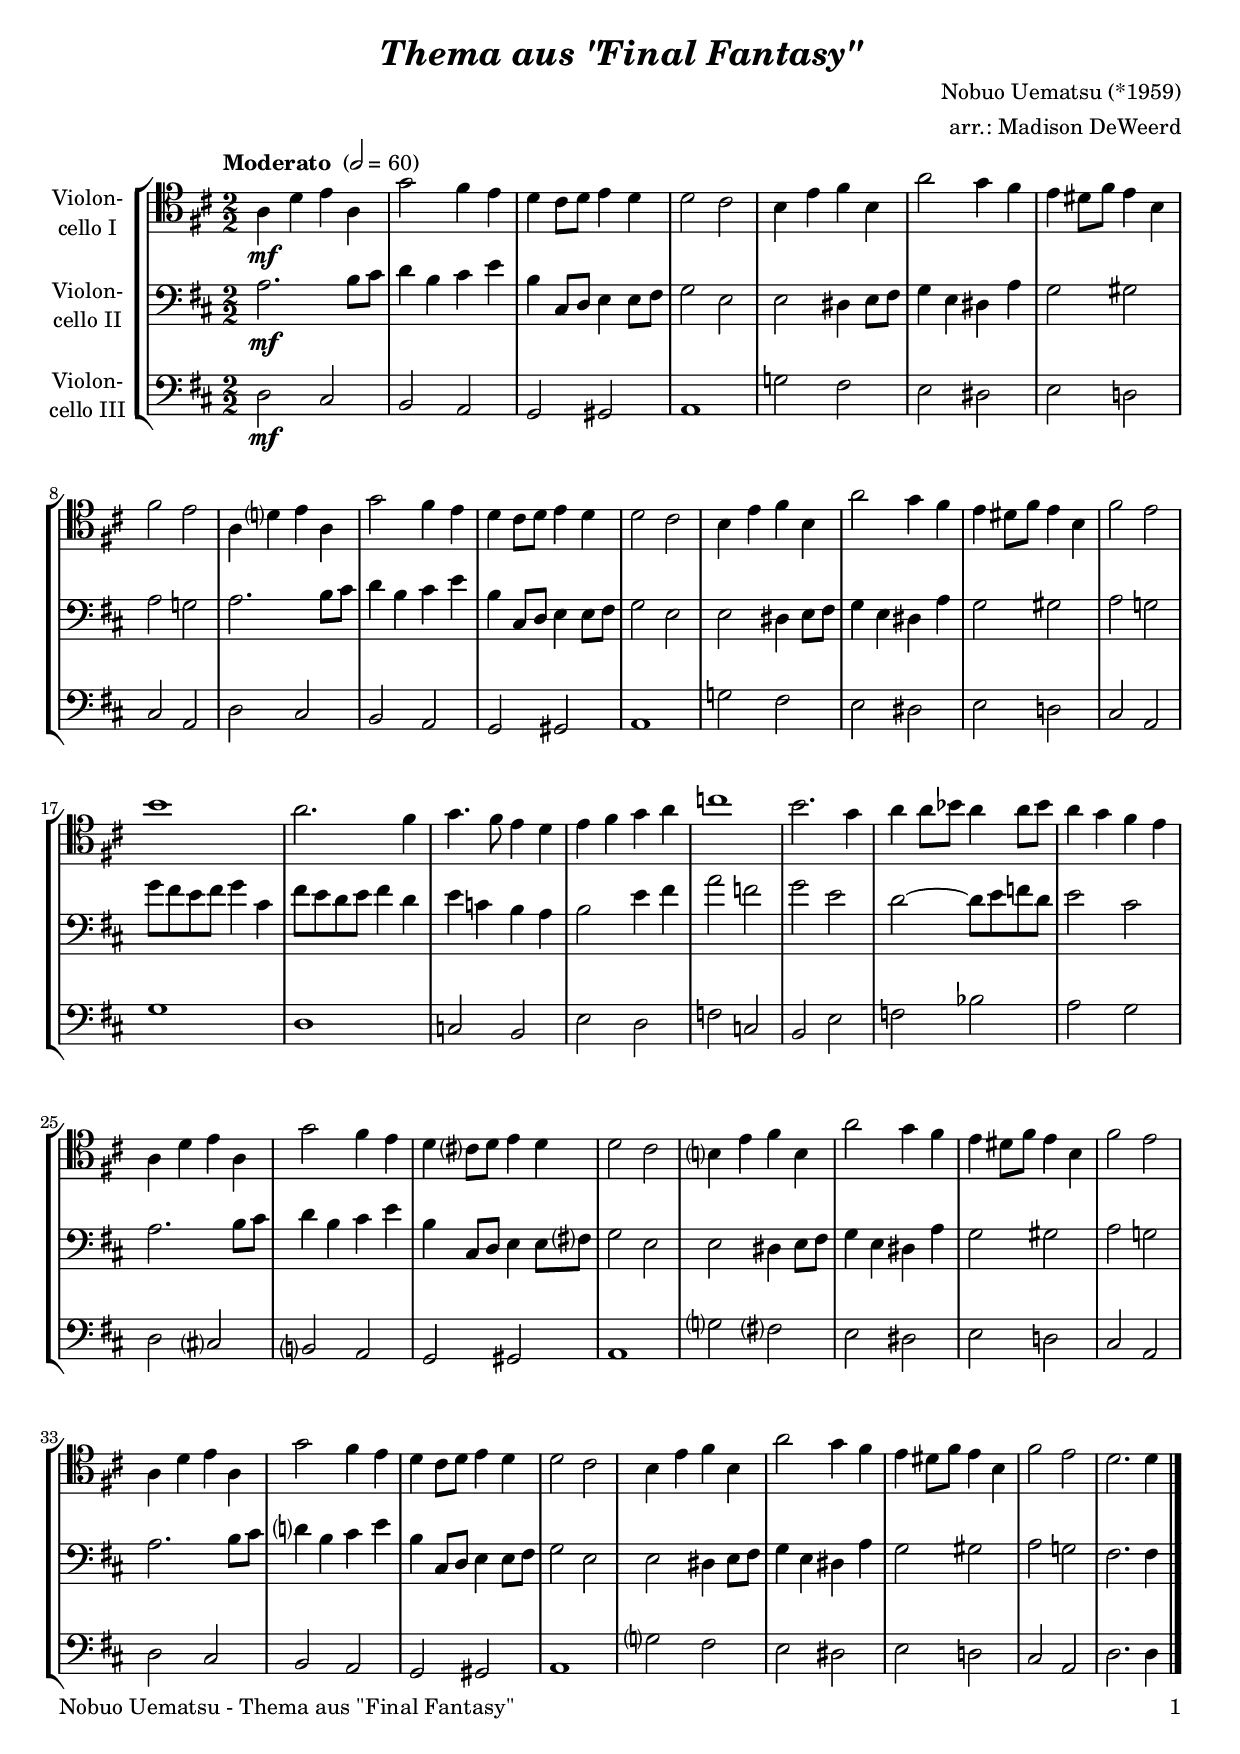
\version "2.18.2"
\include "deutsch.ly"
  
#(set-global-staff-size 19)

\header {
  title     = \markup \bold \italic "Thema aus \"Final Fantasy\""
  composer  = "Nobuo Uematsu (*1959)"
  arranger  = "arr.: Madison DeWeerd"
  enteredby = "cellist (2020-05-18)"
%  piece     = ""
}

voiceconsts = {
  \key b \major
  \time 2/2
  \clef "bass"
  \numericTimeSignature
  \compressFullBarRests
  % Set default beaming for all staves
%  \set Timing.beamExceptions = #'()
%  \set Timing.baseMoment     = #(ly:make-moment 1 4)
%  \set Timing.beatStructure  = #'(1 1 1)
  \tempo "Moderato " 2=60
}

micl = "clarinet"
mifl = "flute"
miob = "oboe"
mifh = "french horn"
misx = "tenor sax"
mist = "string ensemble 1"
miba = "cello"

atem = \mark \markup \box \italic "a tempo"
pori = \mark \markup \box \italic "poco rit."

va = \relative c {
  \voiceconsts
  \clef "tenor"
  
  f4\mf b c f,
  es'2 d4 c
  b a8 b c4 b
  b2 a
  g4 c d g,
  f'2 es4 d
  c h8 d c4 g
  d'2 c

  f,4 b? c f,
  es'2 d4 c
  b a8 b c4 b
  b2 a
  g4 c d g,
  f'2 es4 d
  c h8 d c4 g
  d'2 c

  g'1
  f2. d4
  es4. d8 c4 b
  c d es f
  as1
  g2. es4

  f4 f8 ges f4 f8 ges
  f4 es d c
  f, b c f,
  es'2 d4 c
  b a?8 b c4 b
  b2 a
  g?4 c d g,

  f'2 es4d
  c h8 d c4 g
  d'2 c
  f,4 b c f,
  es'2 d4 c
  b a8 b c4 b
  b2 a
  g4 c d g,

  f'2 es4 d
  c h8 d c4 g
  d'2 c
  b2. b4 \bar "|."
}

vb = \relative c {
  \voiceconsts

  f2.\mf g8 a
  b4 g a c
  g a,8 b c4 c8 d
  es2 c
  c h4 c8 d
  es4 c h f'
  es2 e
  f es!

  f2. g8 a
  b4 g a c
  g a,8 b c4 c8 d
  es2 c
  c h4 c8 d
  es4 c h f'
  es2 e
  f es!

  es'8 d c d es4 a,
  d8 c b c d4 b
  c as g f
  g2 c4 d
  f2 des
  es c

  b~ b8 c des b
  c2 a
  f2. g8 a
  b4 g a c
  g a,8 b c4 c8 d?
  es2 c
  c h4 c8 d

  es4 c h f'
  es2 e
  f es!
  f2. g8 a
  b?4 g a c
  g a,8 b c4 c8 d
  es2 c
  c h4 c8 d

  es4 c h f'
  es2 e
  f es!
  d2. d4 \bar "|."
}

vc = \relative c {
  \voiceconsts

  b2\mf a
  g f
  es e
  f1
  es'!2 d
  c h
  c b!
  a f

  b a
  g f
  es e
  f1
  es'!2 d
  c h
  c b!
  a f

  es'1
  b
  as2 g
  c b
  des as
  g c

  des ges
  f es
  b a?
  g? f
  es e
  f1
  es'?2 d?

  c h
  c b!
  a f
  b a
  g f
  es e
  f1
  es'?2 d

  c h
  c b!
  a f
  b2. b4 \bar "|."
}


music = \new StaffGroup <<
      \new Staff {
	\set Staff.midiInstrument = \miba
	\set Staff.instrumentName = \markup \center-column { "Violon-" "cello I" }
	\transpose b d' { \va }
      }

      \new Staff {
	\set Staff.midiInstrument = \miba
	\set Staff.instrumentName = \markup \center-column { "Violon-" "cello II" }
	\transpose b d' { \vb }
      }

      \new Staff {
	\set Staff.midiInstrument = \miba
	\set Staff.instrumentName = \markup \center-column { "Violon-" "cello III" }
	\transpose b d' { \vc }
      }
>>

\book {
   \paper {
    print-page-number = ##t
    print-first-page-number = ##t
    ragged-last-bottom = ##f
    oddHeaderMarkup = \markup \null
    evenHeaderMarkup = \markup \null
    oddFooterMarkup = \markup {
      \fill-line {
        \on-the-fly #print-page-number-check-first
        "Nobuo Uematsu - Thema aus \"Final Fantasy\"" \fromproperty #'page:page-number-string
      }
    }
    evenFooterMarkup = \oddFooterMarkup
  } \score {
    \music
    \layout {}
  }

  \score {
    \unfoldRepeats \music

    \midi {
      \context {
        \Score
      }
    }
  }
}